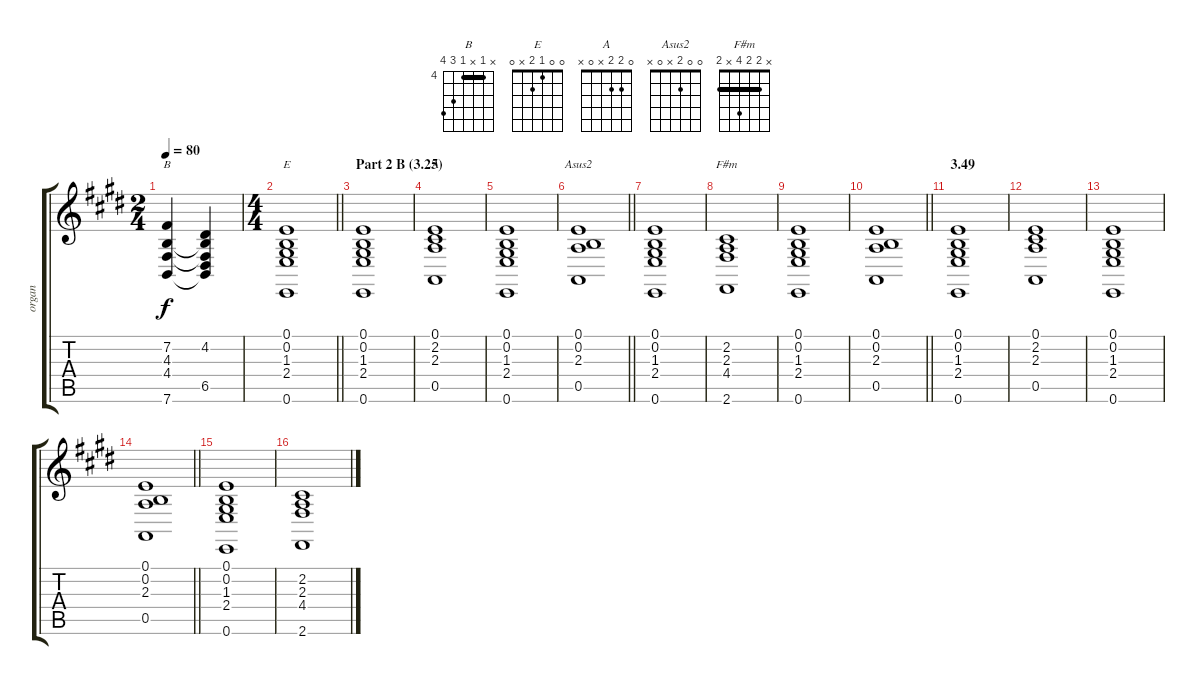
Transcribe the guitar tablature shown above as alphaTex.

\track ("organ" "organ") {instrument tangoaccordion}
\staff {score tabs}
\tuning (E4 B3 G3 D3 A2 E2) {hide}
\chord ("B" x 4 x 4 6 7) {firstfret 4 barre 4}
\chord ("E" 0 0 1 2 x 0)
\chord ("A" 0 2 2 x 0 x)
\chord ("Asus2" 0 0 2 x 0 x)
\chord ("F#m" x 2 2 4 x 2) {barre 2}
\ts (2 4)
\tempo 80
\clef g2
\ks e
(7.2 4.3 4.4 7.6).4{ch "B" dy f} (4.2 4.3{t} 4.4{t} 6.5 7.6{t}).4 |
\ts (4 4)
\barLineRight lightlight
(0.1 0.2 1.3 2.4 0.6).1{ch "E"} |
\section ("" "Part 2 B (3.25)")
(0.1 0.2 1.3 2.4 0.6).1 |
(0.1 2.2 2.3 0.5).1{ch "A"} |
(0.1 0.2 1.3 2.4 0.6).1 |
\barLineRight lightlight
(0.1 0.2 2.3 0.5).1{ch "Asus2"} |
(0.1 0.2 1.3 2.4 0.6).1 |
(2.2 2.3 4.4 2.6).1{ch "F#m"} |
(0.1 0.2 1.3 2.4 0.6).1 |
\barLineRight lightlight
(0.1 0.2 2.3 0.5).1 |
\section ("" "3.49")
(0.1 0.2 1.3 2.4 0.6).1 |
(0.1 2.2 2.3 0.5).1 |
(0.1 0.2 1.3 2.4 0.6).1 |
\barLineRight lightlight
(0.1 0.2 2.3 0.5).1 |
(0.1 0.2 1.3 2.4 0.6).1 |
(2.2 2.3 4.4 2.6).1
